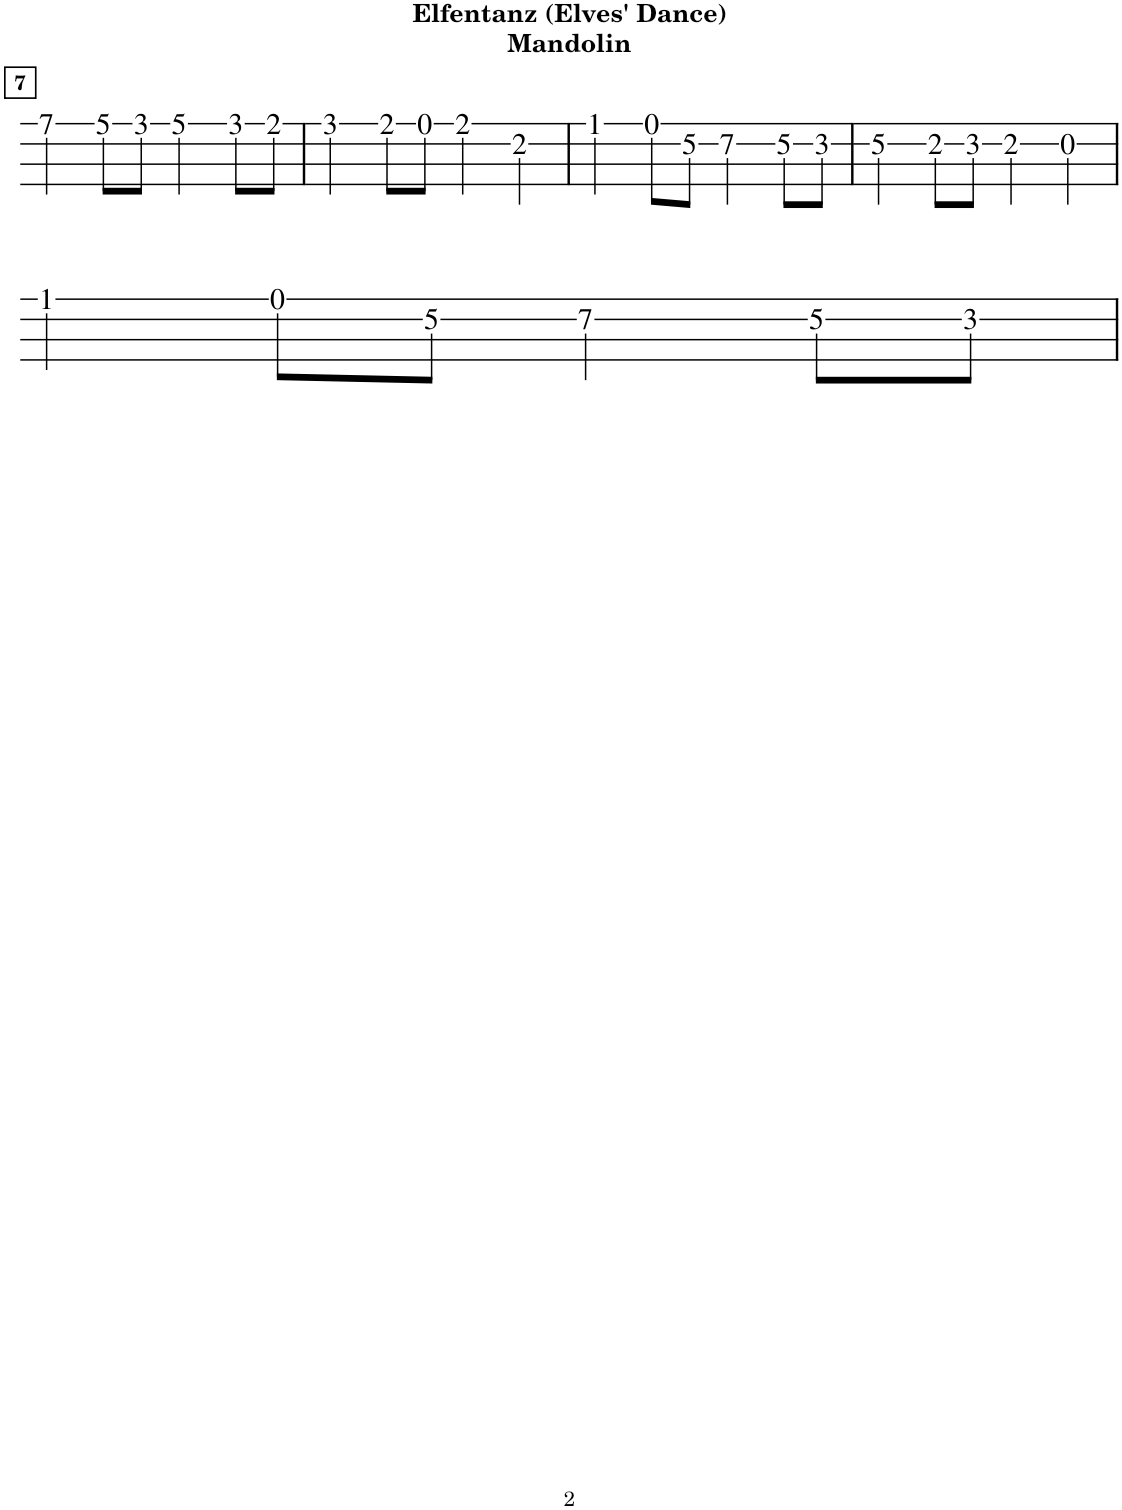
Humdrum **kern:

**kern
*part1
*staff1
*I"Mandolin
*I'Mandolin
!!LO:PB:g=z
*
*k[]
*M4/4
!!LO:REH:place=s1:a:B:cj:t=7
=25
4bb\
8aa\L
8gg\J
4aa\
8gg\L
8ff#\J
=26
4gg\
8ff#\L
8ee\J
4ff#\
4b\
=27
4ff\
8ee\L
8dd\J
4ee\
8dd\L
8cc\J
=28
4dd\
8b\L
8cc\J
4b\
4a\
!!LO:LB:g=z
=29
4ff\
8ee\L
8dd\J
4ee\
8dd\L
8cc\J
=
*-
